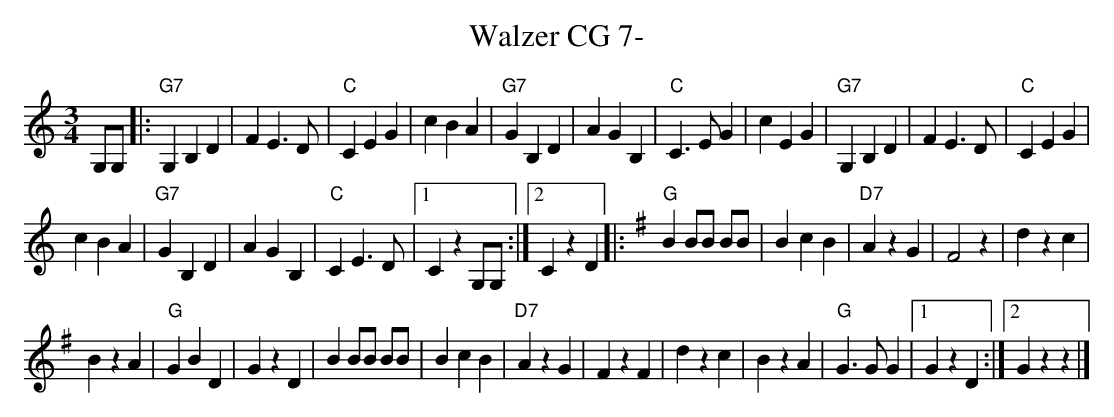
X:1
T:Walzer CG 7-
M:3/4
L:1/4
K:Cmaj
G,/2G,/2 |: "G7"G,B,D | FE>D | "C"CEG | cBA | "G7"GB,D | AGB, | "C"C>EG | cEG | "G7"G,B,D | FE>D | "C"CEG |
cBA | "G7"GB,D | AGB, | "C"CE>D |1 Cz G,/2G,/2 :|2 CzD |: [K:Gmaj] "G"B B/2B/2 B/2B/2 | BcB | "D7"AzG | F2z | dzc |
BzA | "G"GBD | GzD | B B/2B/2 B/2B/2 | BcB | "D7"AzG | FzF | dzc | BzA | "G"G>G G |1 GzD :|2 Gzz |]
